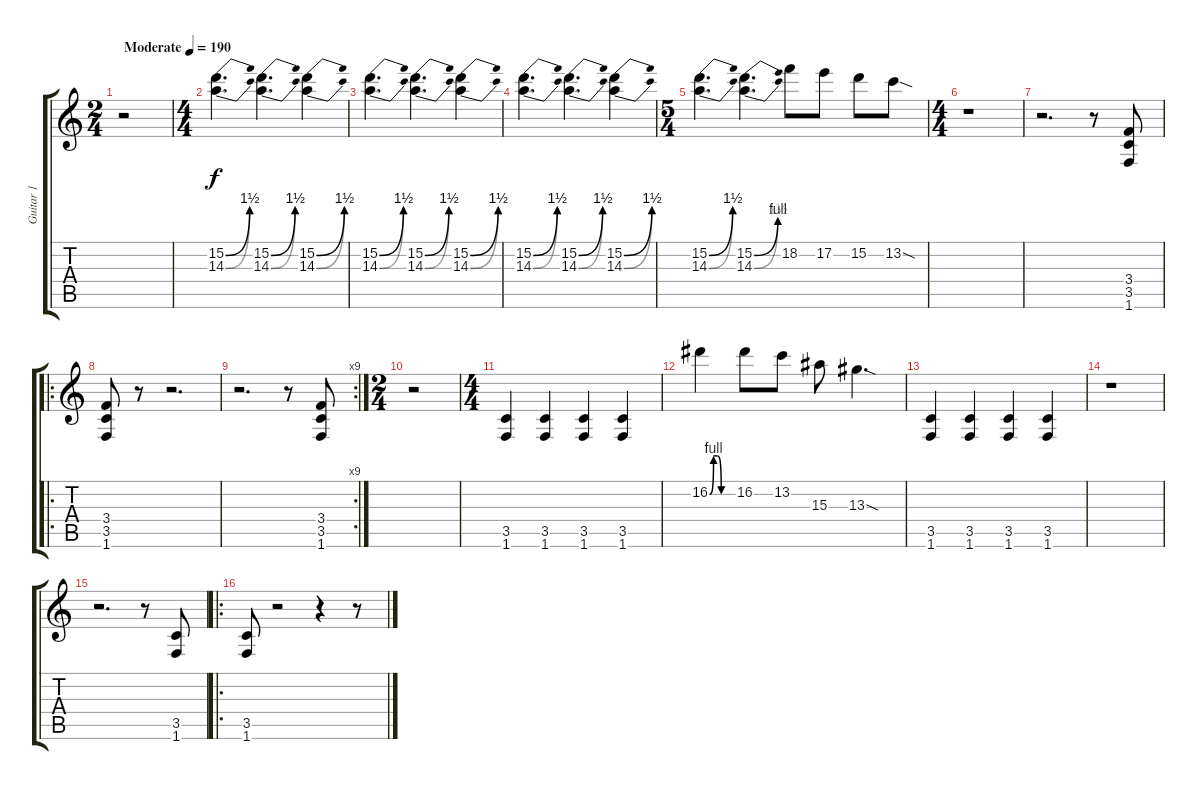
\track ("Guitar 1" "Guitar 1") {instrument distortionguitar}
\staff {score tabs}
\tuning (E4 B3 G3 D3 A2 E2) {hide}
\ts (2 4)
\tempo (190 "Moderate")
\clef g2
\ks c
r.2{dy f instrument distortionguitar} |
\ts (4 4)
(15.2{be (bend 0 0 60 6)} 14.3{be (bend 0 0 60 6)}).4{d} (15.2{be (bend 0 0 60 6)} 14.3{be (bend 0 0 60 6)}).4{d} (15.2{be (bend 0 0 60 6)} 14.3{be (bend 0 0 60 6)}).4 |
(15.2{be (bend 0 0 60 6)} 14.3{be (bend 0 0 60 6)}).4{d} (15.2{be (bend 0 0 60 6)} 14.3{be (bend 0 0 60 6)}).4{d} (15.2{be (bend 0 0 60 6)} 14.3{be (bend 0 0 60 6)}).4 |
(15.2{be (bend 0 0 60 6)} 14.3{be (bend 0 0 60 6)}).4{d} (15.2{be (bend 0 0 60 6)} 14.3{be (bend 0 0 60 6)}).4{d} (15.2{be (bend 0 0 60 6)} 14.3{be (bend 0 0 60 6)}).4 |
\ts (5 4)
(15.2{be (bend 0 0 60 6)} 14.3{be (bend 0 0 60 6)}).4{d} (15.2{be (bend 0 0 60 4)} 14.3{be (bend 0 0 60 6)}).4{d} 18.2.8 17.2.8 15.2.8 13.2{sod}.8 |
\ts (4 4)
r.1 |
r.2{d} r.8 (3.4 3.5 1.6).8 |
\ro
(3.4 3.5 1.6).8 r.8 r.2{d} |
\rc 9
r.2{d} r.8 (3.4 3.5 1.6).8 |
\ts (2 4)
r.2 |
\ts (4 4)
(3.5 1.6).4 (3.5 1.6).4 (3.5 1.6).4 (3.5 1.6).4 |
16.2{be (custom 0 0 10 4 20 4 30 0 60 0)}.4 16.2.8 13.2.8 15.3.8 13.3{sod}.4{d} |
(3.5 1.6).4 (3.5 1.6).4 (3.5 1.6).4 (3.5 1.6).4 |
r.1 |
r.2{d} r.8 (3.5 1.6).8 |
\ro
(3.5 1.6).8 r.2 r.4 r.8
